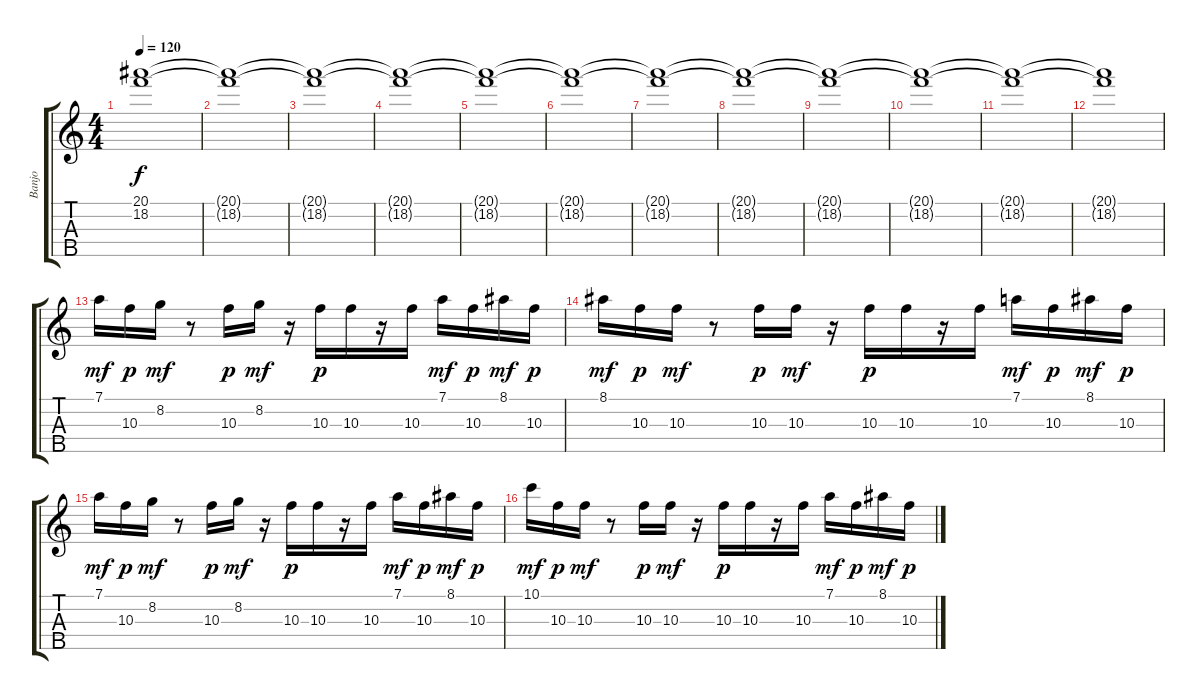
\track ("Banjo" "Banjo") {instrument banjo}
\staff {score tabs}
\tuning (D4 B3 G3 C3 G4) {hide}
\displaytranspose 12
\ts (4 4)
\tempo 120
\clef g2
\ks c
(20.1{t} 18.2{t}).1{dy f} |
(20.1{t} 18.2{t}).1 |
(20.1{t} 18.2{t}).1 |
(20.1{t} 18.2{t}).1 |
(20.1{t} 18.2{t}).1 |
(20.1{t} 18.2{t}).1 |
(20.1{t} 18.2{t}).1 |
(20.1{t} 18.2{t}).1 |
(20.1{t} 18.2{t}).1 |
(20.1{t} 18.2{t}).1 |
(20.1{t} 18.2{t}).1 |
(20.1{t} 18.2{t}).1 |
7.1.16{dy mf volume 13 balance 14 instrument banjo} 10.3.16{dy p} 8.2.16{dy mf} r.8 10.3.16{dy p} 8.2.16{dy mf} r.16 10.3.16{dy p} 10.3.16 r.16 10.3.16 7.1.16{dy mf} 10.3.16{dy p} 8.1.16{dy mf} 10.3.16{dy p} |
8.1.16{dy mf} 10.3.16{dy p} 10.3.16{dy mf} r.8 10.3.16{dy p} 10.3.16{dy mf} r.16 10.3.16{dy p} 10.3.16 r.16 10.3.16 7.1.16{dy mf} 10.3.16{dy p} 8.1.16{dy mf} 10.3.16{dy p} |
7.1.16{dy mf} 10.3.16{dy p} 8.2.16{dy mf} r.8 10.3.16{dy p} 8.2.16{dy mf} r.16 10.3.16{dy p} 10.3.16 r.16 10.3.16 7.1.16{dy mf} 10.3.16{dy p} 8.1.16{dy mf} 10.3.16{dy p} |
10.1.16{dy mf} 10.3.16{dy p} 10.3.16{dy mf} r.8 10.3.16{dy p} 10.3.16{dy mf} r.16 10.3.16{dy p} 10.3.16 r.16 10.3.16 7.1.16{dy mf} 10.3.16{dy p} 8.1.16{dy mf} 10.3.16{dy p}
